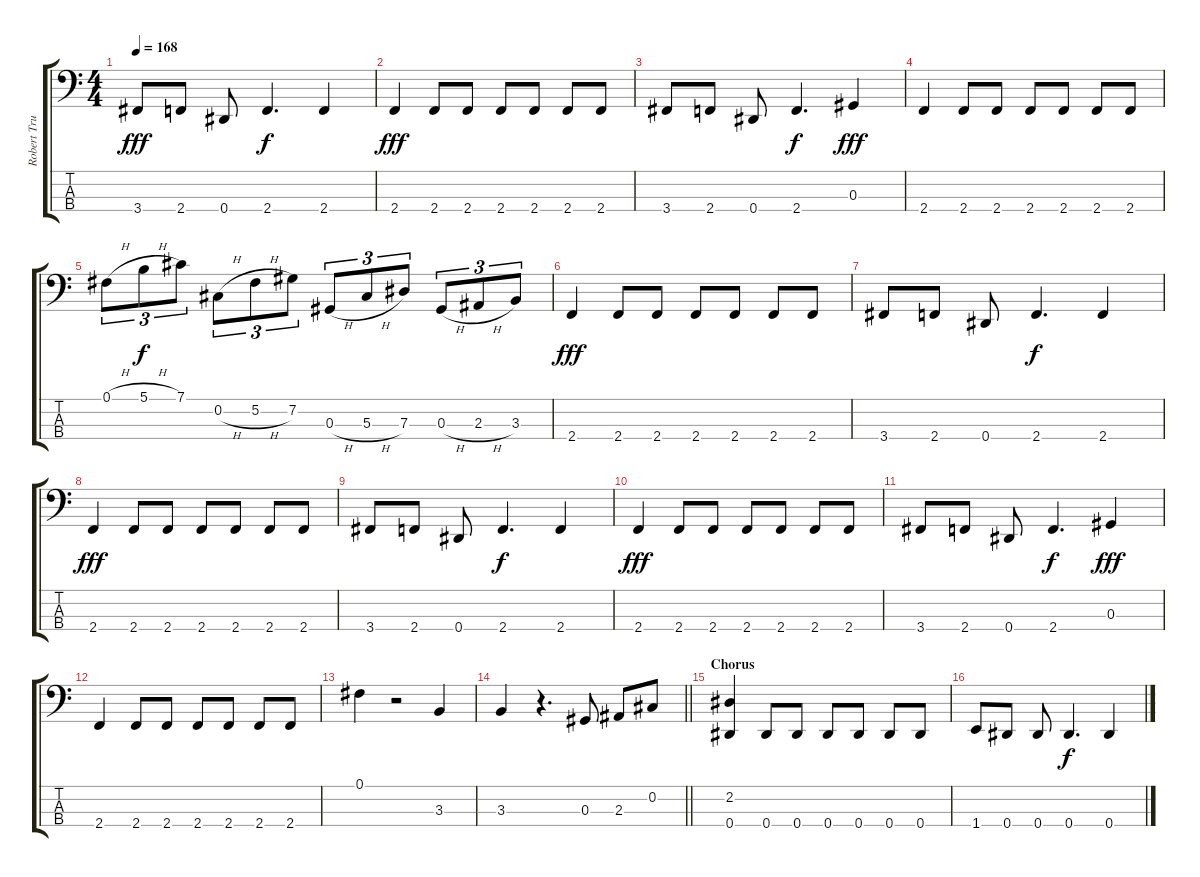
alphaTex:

\track ("Robert Trujillo" "Robert Tru") {instrument electricbassfinger}
\staff {score tabs}
\tuning (Gb2 Db2 Ab1 Eb1) {hide}
\ts (4 4)
\tempo 168
\clef f4
\ks c
3.4.8{dy fff} 2.4.8 0.4.8 2.4.4{d dy f} 2.4.4 |
2.4.4{dy fff} 2.4.8 2.4.8 2.4.8 2.4.8 2.4.8 2.4.8 |
3.4.8 2.4.8 0.4.8 2.4.4{d dy f} 0.3.4{dy fff} |
2.4.4 2.4.8 2.4.8 2.4.8 2.4.8 2.4.8 2.4.8 |
0.1{h}.8{tu (3 2)} 5.1{h}.8{tu (3 2) dy f} 7.1.8{tu (3 2)} 0.2{h}.8{tu (3 2)} 5.2{h}.8{tu (3 2)} 7.2.8{tu (3 2)} 0.3{h}.8{tu (3 2)} 5.3{h}.8{tu (3 2)} 7.3.8{tu (3 2)} 0.3{h}.8{tu (3 2)} 2.3{h}.8{tu (3 2)} 3.3.8{tu (3 2)} |
2.4.4{dy fff} 2.4.8 2.4.8 2.4.8 2.4.8 2.4.8 2.4.8 |
3.4.8 2.4.8 0.4.8 2.4.4{d dy f} 2.4.4 |
2.4.4{dy fff} 2.4.8 2.4.8 2.4.8 2.4.8 2.4.8 2.4.8 |
3.4.8 2.4.8 0.4.8 2.4.4{d dy f} 2.4.4 |
2.4.4{dy fff} 2.4.8 2.4.8 2.4.8 2.4.8 2.4.8 2.4.8 |
3.4.8 2.4.8 0.4.8 2.4.4{d dy f} 0.3.4{dy fff} |
2.4.4 2.4.8 2.4.8 2.4.8 2.4.8 2.4.8 2.4.8 |
0.1.4 r.2 3.3.4 |
\barLineRight lightlight
3.3.4 r.4{d} 0.3.8 2.3.8 0.2.8 |
\section ("" "Chorus")
(2.2 0.4).4 0.4.8 0.4.8 0.4.8 0.4.8 0.4.8 0.4.8 |
1.4.8 0.4.8 0.4.8 0.4.4{d dy f} 0.4.4
